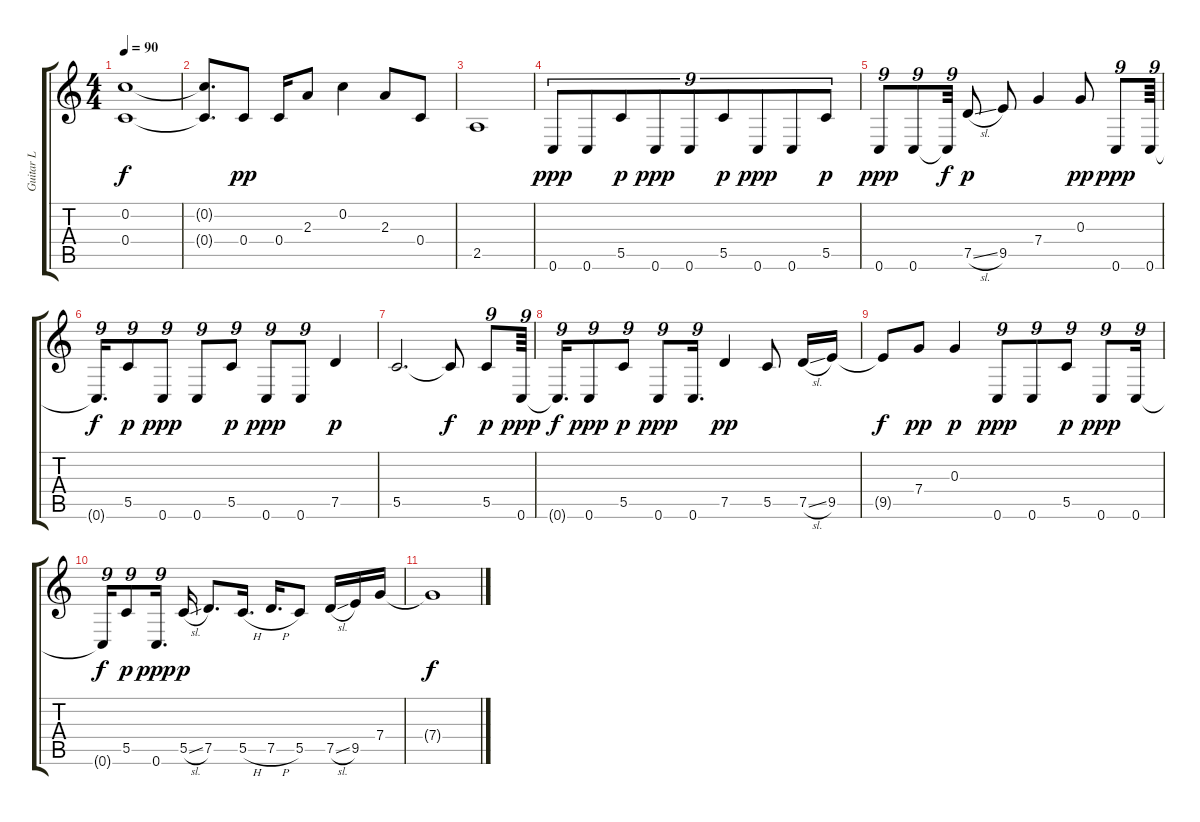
\track ("Guitar L" "Guitar L") {instrument acousticguitarsteel}
\staff {score tabs}
\tuning (E4 C4 G3 C3 G2 C2) {hide}
\ts (4 4)
\tempo 90
\clef g2
\ks c
(0.2{t} 0.4{t}).1{dy f} |
(0.2{t} 0.4{t}).8{d} 0.4.8{dy pp} 0.4.16 2.3.8 0.2.4 2.3.8 0.4.8 |
2.5.1 |
0.6.8{tu (9 8) dy ppp} 0.6.8{tu (9 8)} 5.5.8{tu (9 8) dy p} 0.6.8{tu (9 8) dy ppp} 0.6.8{tu (9 8)} 5.5.8{tu (9 8) dy p} 0.6.8{tu (9 8) dy ppp} 0.6.8{tu (9 8)} 5.5.8{tu (9 8) dy p} |
0.6.8{tu (9 8) dy ppp} 0.6.8{tu (9 8)} 0.6{t}.32{tu (9 8) dy f} 7.5{sl}.8{dy p} 9.5.8 7.4.4 0.3.8{dy pp} 0.6.8{tu (9 8) dy ppp} 0.6.64{tu (9 8)} |
0.6{t}.16{d tu (9 8) dy f} 5.5.8{tu (9 8) dy p} 0.6.8{tu (9 8) dy ppp} 0.6.8{tu (9 8)} 5.5.8{tu (9 8) dy p} 0.6.8{tu (9 8) dy ppp} 0.6.8{tu (9 8)} 7.5.4{dy p} |
5.5.2{d} 5.5{t}.8{dy f} 5.5.8{tu (9 8) dy p} 0.6.64{tu (9 8) dy ppp} |
0.6{t}.16{d tu (9 8) dy f} 0.6.8{tu (9 8) dy ppp} 5.5.8{tu (9 8) dy p} 0.6.8{tu (9 8) dy ppp} 0.6.16{d tu (9 8)} 7.5.4{dy pp} 5.5.8 7.5{sl}.16 9.5.16 |
9.5{t}.8{dy f} 7.4.8{dy pp} 0.3.4{dy p} 0.6.8{tu (9 8) dy ppp} 0.6.8{tu (9 8)} 5.5.8{tu (9 8) dy p} 0.6.8{tu (9 8) dy ppp} 0.6.16{tu (9 8)} |
0.6{t}.16{tu (9 8) dy f} 5.5.8{tu (9 8) dy p} 0.6.16{d tu (9 8) dy ppp} 5.5{sl}.16{dy p} 7.5.8{d} 5.5{h}.16{d} 7.5{h}.16{d} 5.5.8 7.5{sl}.16 9.5.16 7.4.16 |
7.4{t}.1{dy f}
